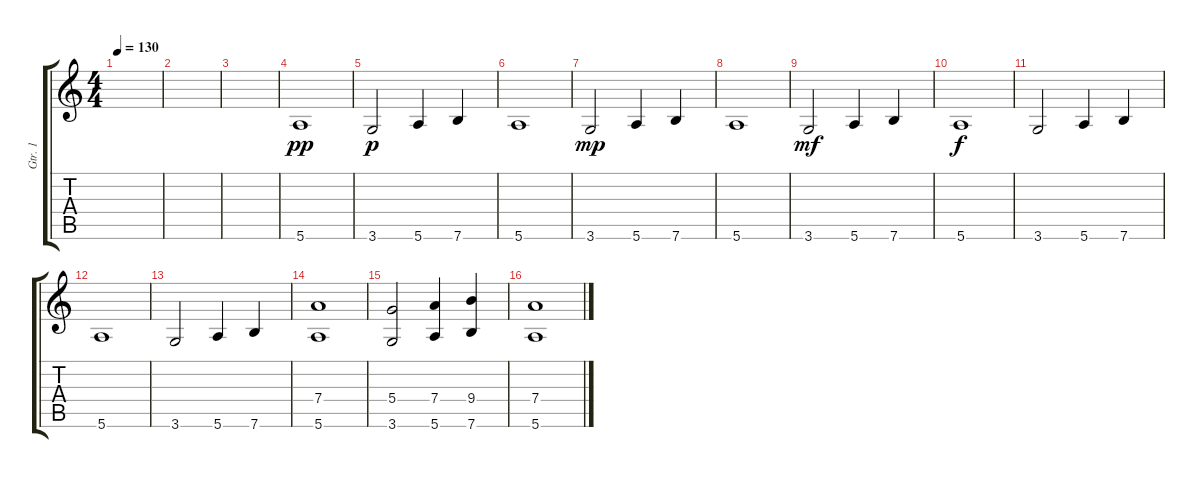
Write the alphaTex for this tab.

\track ("Gtr. 1" "Gtr. 1") {instrument overdrivenguitar}
\staff {score tabs}
\tuning (E4 B3 G3 D3 A2 E2) {hide}
\ts (4 4)
\tempo 130
\clef g2
\ks c
|
|
|
5.6.1{dy pp} |
3.6.2{dy p} 5.6.4 7.6.4 |
5.6.1 |
3.6.2{dy mp} 5.6.4 7.6.4 |
5.6.1 |
3.6.2{dy mf} 5.6.4 7.6.4 |
5.6.1{dy f} |
3.6.2 5.6.4 7.6.4 |
5.6.1 |
3.6.2 5.6.4 7.6.4 |
(7.4 5.6).1 |
(5.4 3.6).2 (7.4 5.6).4 (9.4 7.6).4 |
(7.4 5.6).1
